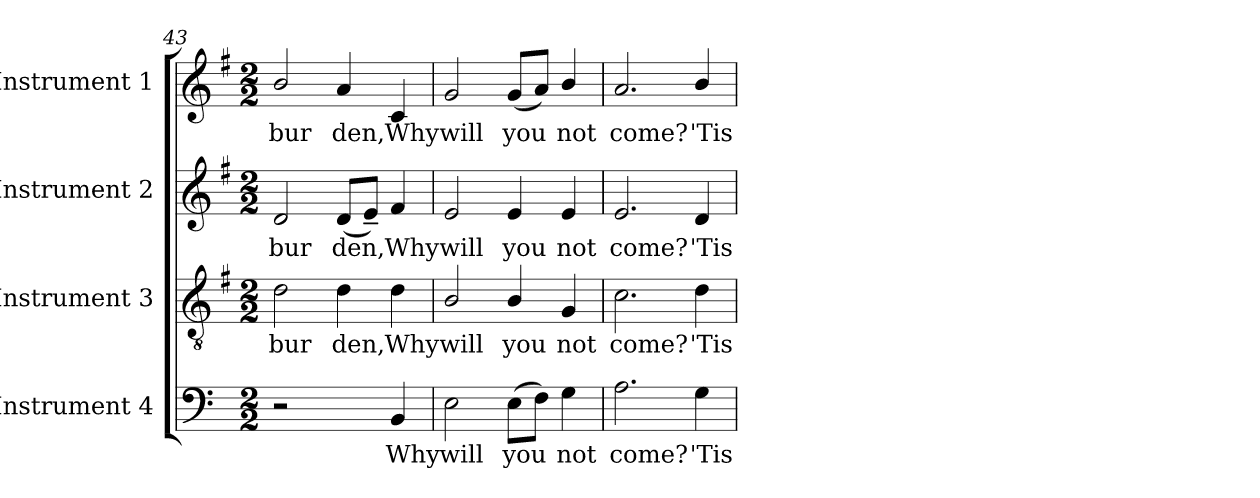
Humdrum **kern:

**kern	**text	**kern	**text	**kern	**text	**kern	**text
*part4	*part4	*part3	*part3	*part2	*part2	*part1	*part1
*staff4	*staff4	*staff3	*staff3	*staff2	*staff2	*staff1	*staff1
*I"Instrument 4	*	*I"Instrument 3	*	*I"Instrument 2	*	*I"Instrument 1	*
*clefF4	*	*clefGv2	*	*clefG2	*	*clefG2	*
*	*	*ITrd-3c-5	*	*ITrd-3c-5	*	*ITrd-3c-5	*
*k[]	*	*k[]	*	*k[]	*	*k[]	*
*C:	*	*C:	*	*C:	*	*C:	*
*M2/2	*	*M2/2	*	*M2/2	*	*M2/2	*
=43	=43	=43	=43	=43	=43	=43	=43
!	!	!	!LO:LY:b:rj	!	!LO:LY:b:rj	!	!LO:LY:b
2r	.	2g\	bur	2g/	bur	2ee/	bur
!	!	!	!LO:LY:b:rj	!	!LO:LY:b:rj	!	!LO:LY:b
4ryy	.	4g\	den,	(<8g/L	den,	4dd/	den,
!	!	!	!	!	!LO:LY:b:rj	!	!
.	.	.	.	8a~</J)	.	.	.
!	!LO:LY:b:rj	!	!LO:LY:b:rj	!	!LO:LY:b:rj	!	!LO:LY:b
4BB/	Why	4g\	Why	4b/	Why	4f/	Why
=44	=44	=44	=44	=44	=44	=44	=44
!	!LO:LY:b:rj	!	!LO:LY:b:rj	!	!LO:LY:b:rj	!	!LO:LY:b
2E\	will	2e/	will	2a/	will	2cc/	will
!	!LO:LY:b:rj	!	!LO:LY:b:rj	!	!LO:LY:b:rj	!	!LO:LY:b
(>8E\L	you	4e/	you	4a/	you	(<8cc/L	you
!	!LO:LY:b:rj	!	!	!	!	!	!LO:LY:b
8F\J)	.	.	.	.	.	8dd/J)	.
!	!LO:LY:b:rj	!	!LO:LY:b:rj	!	!LO:LY:b:rj	!	!LO:LY:b
4G\	not	4c/	not	4a/	not	4ee/	not
=45	=45	=45	=45	=45	=45	=45	=45
!	!LO:LY:b:rj	!	!LO:LY:b:rj	!	!LO:LY:b:rj	!	!LO:LY:b
2.A\	come?	2.f\	come?	2.a/	come?	2.dd/	come?
!	!LO:LY:b:rj	!	!LO:LY:b:rj	!	!LO:LY:b:rj	!	!LO:LY:b
4G\	'Tis	4g\	'Tis	4g/	'Tis	4ee/	'Tis
=	=	=	=	=	=	=	=
*-	*-	*-	*-	*-	*-	*-	*-
